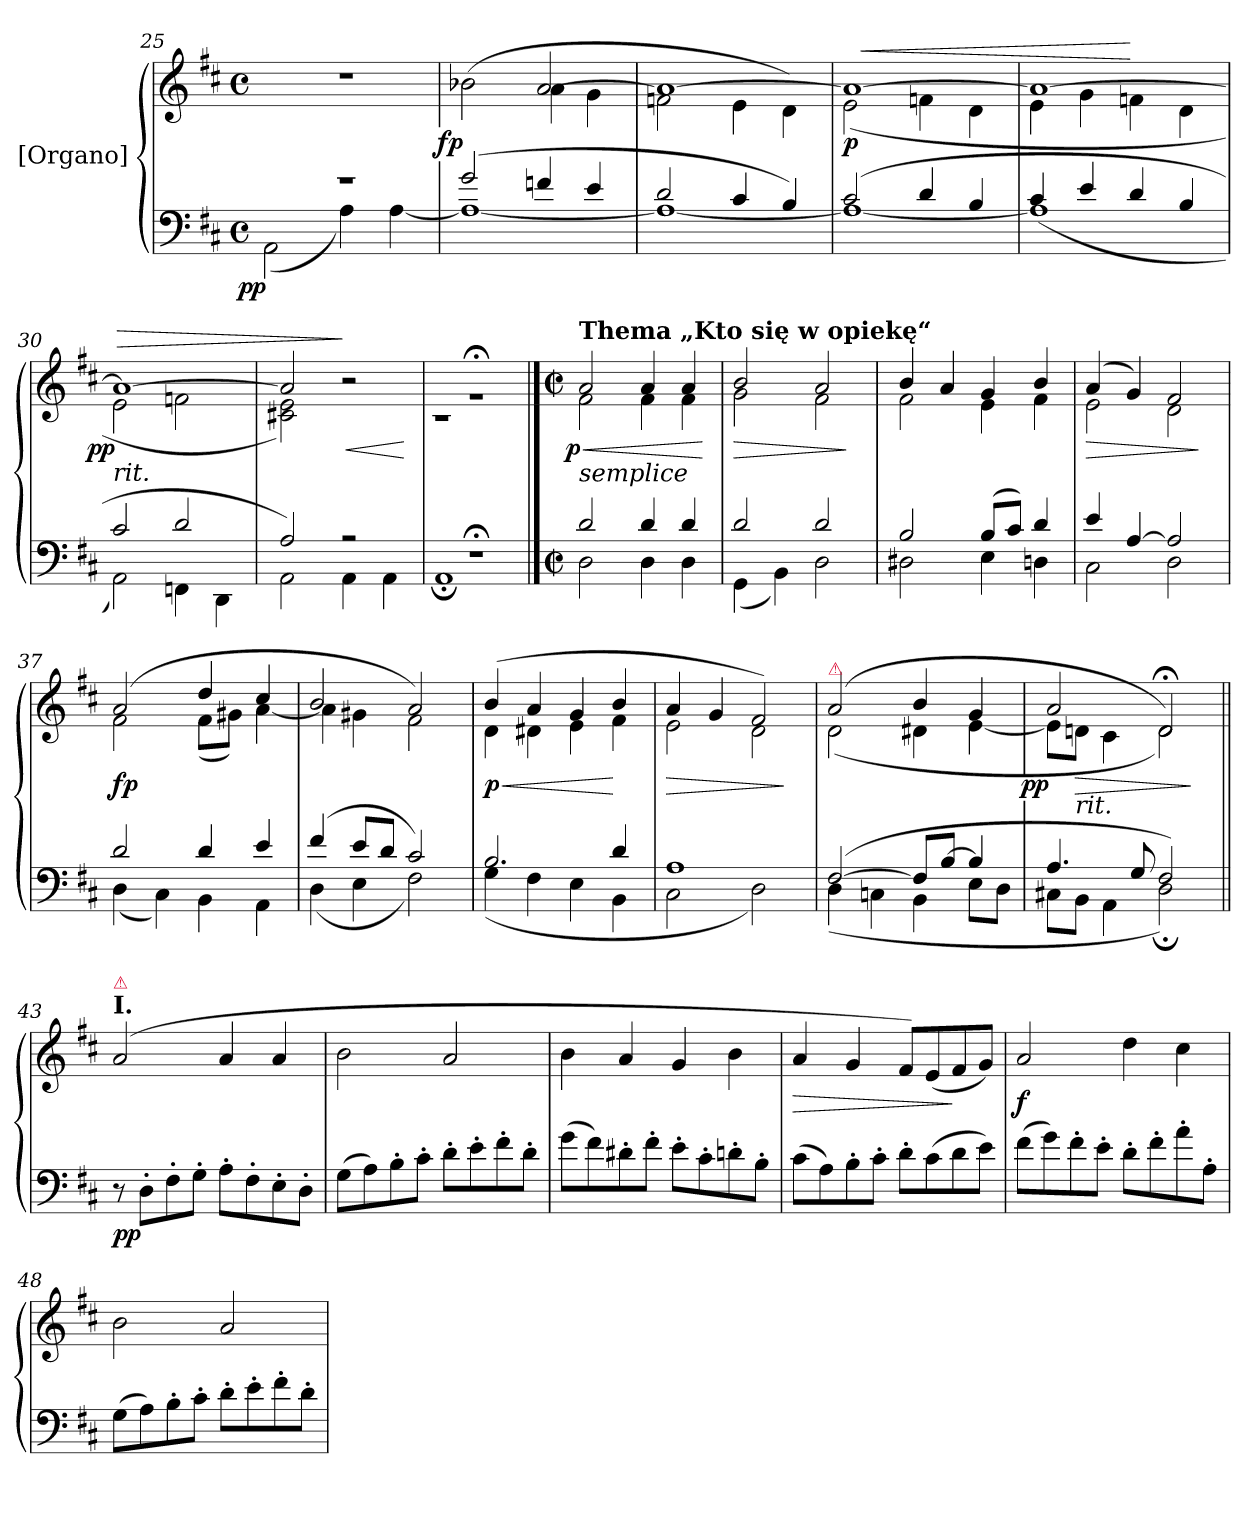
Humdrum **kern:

**kern	**dynam	**kern	**dynam
*part2	*part2	*part1	*part1
*staff2	*staff2	*staff1	*staff1
*I"[Organo]	*	*	*
*clefF4	*	*clefG2	*
*k[f#c#]	*	*k[f#c#]	*
*M4/4	*	*M4/4	*
*met(c)	*	*met(c)	*
=25	=25	=25	=25
*^	*	*	*
!	!	!LO:DY:b:rj	!	!
1rg	(>2AA\	pp	1r	.
.	4A\)	.	.	.
.	[4A\	.	.	.
=26	=26	=26	=26	=26
*	*	*	*^	*
!	!	!	!	!	!LO:DY:rj
(2g/	1A\_	.	2ryy	(<2b-X\	fp
4fn/	.	.	[2a/	4a\	.
4e/	.	.	.	4g\	.
=27	=27	=27	=27	=27	=27
2d/	1A\_	.	1a/_	2fn\	.
4c#/	.	.	.	4e\	.
4B/)	.	.	.	4d\)	.
=28	=28	=28	=28	=28	=28
!	!	!	!	!	!LO:HP:a
(2c#/	1A\_	.	1a/_	(2e\	< p
4d/	.	.	.	4fn\	.
4B/	.	.	.	4d\	.
=29	=29	=29	=29	=29	=29
4c#/	(1A\]	.	1a/_	4e\	.
4e/	.	.	.	4g\	.
4d/	.	.	.	4fn\	[
4B/	.	.	.	4d\	.
=30	=30	=30	=30	=30	=30
!	!	!	!LO:TX:b:i:t=rit.	!	!
!	!	!	!	!	!LO:HP:a
!	!	!	!	!	!LO:DY:n=1:rj
2c#/	2AA\)	.	1a/_	2e\	> pp
2d/	4FFn\	.	.	2fn\	.
.	4DD\	.	.	.	.
=31	=31	=31	=31	=31	=31
2A/)	2AA\	.	2a/]	2c#X\ 2e\)	.
!	!	!	!	!	!LO:HP:n=1:b
2r	4AA\	.	2r	2ryy	] <
.	4AA\	.	.	.	.
*v	*v	*	*	*	*
*	*	*v	*v	*
.	.	.	[
=32	=32	=32	=32
*^	*	*^	*
!	!	!	!	!	!LO:HP:b
1r;<	1AA;<\	.	1r;<g	1r	>
*v	*v	*	*	*	*
*	*	*v	*v	*
.	.	.	]
==33	==33	==33	==33
*M2/2	*	*M2/2	*
*met(c|)	*	*met(c|)	*
*^	*	*^	*
!	!	!	!LO:TX:b:i:t=semplice	!	!
!	!	!	!LO:TX:a:B:t=Thema „Kto się w opiekę“	!	!
!	!	!	!	!	!LO:HP:b
!	!	!	!	!	!LO:DY:n=1:rj
2d/	2D\	.	2a/	2f#\	< p
4d/	4D\	.	4a/	4f#\	.
4d/	4D\	.	4a/	4f#\	.
*v	*v	*	*	*	*
*	*	*v	*v	*
.	.	.	[
=34	=34	=34	=34
*^	*	*^	*
!	!	!	!	!	!LO:HP:b
2d/	(4GG\	.	2b/	2g\	>
.	4BB\)	.	.	.	.
2d/	2D\	.	2a/	2f#\	.
*v	*v	*	*	*	*
*	*	*v	*v	*
.	.	.	]
=35	=35	=35	=35
*^	*	*^	*
2B/	2D#X\	.	4b/	2f#\	.
.	.	.	4a/	.	.
(8B/L	4E\	.	4g/	4e\	.
8c#/J)	.	.	.	.	.
4d/	4Dn\	.	4b/	4f#\	.
=36	=36	=36	=36	=36	=36
!	!	!	!	!	!LO:HP:b
4e/	2C#\	.	(4a/	2e\	>
[4A/	.	.	4g/)	.	.
2A/]	2D\	.	2f#/	2d\	.
*v	*v	*	*	*	*
*	*	*v	*v	*
.	.	.	]
=37	=37	=37	=37
*^	*	*^	*
2d/	(4D\	.	(2a/	2f#\	fp
.	4C#\)	.	.	.	.
4d/	4BB\	.	4dd/	(8f#\L	.
.	.	.	.	8g#X\J)	.
4e/	4AA\	.	4cc#/	[4a\	.
=38	=38	=38	=38	=38	=38
(4f#/	(4D\	.	2b/	4a\]	.
8e/L	4E\	.	.	4g#X\	.
8d/J	.	.	.	.	.
2c#/)	2F#\)	.	2a/)	2f#\	.
=39	=39	=39	=39	=39	=39
!	!	!	!	!	!LO:HP:b
2.B/	(4G\	.	(4b/	4d\	< p
.	4F#\	.	4a/	4d#X\	.
.	4E\	.	4g/	4e\	.
4d/	4BB\	.	4b/	4f#\	[
=40	=40	=40	=40	=40	=40
!	!	!	!	!	!LO:HP:b
1A/	2C#\	.	4a/	2e\	>
.	.	.	4g/	.	.
.	2D\)	.	2f#/)	2d\	.
*v	*v	*	*	*	*
*	*	*v	*v	*
.	.	.	]
=41	=41	=41	=41
*^	*	*^	*
!	!	!	!LO:TX:a:color=crimson:t=⚠	!	!
([2F#/	(4D\	.	(2a/	(2d\	.
.	4Cn\	.	.	.	.
8F#/L]	4BB\	.	4b/	4d#X\	.
[8B/J	.	.	.	.	.
4B/]	8E\L	.	4g/	[4e\	.
.	8D\J	.	.	.	.
=42	=42	=42	=42	=42	=42
!	!	!	!	!	!LO:DY:rj
4.A/	8C#X\L	.	2a/	8e\L]	pp
!	!	!	!	!LO:TX:b:i:t=rit.	!
!	!	!	!	!	!LO:HP:b
.	8BB\J	.	.	8dn\J	>
.	4AA\	.	.	4c#\	.
8G/	.	.	.	.	.
2F#/)	2D;<\)	.	2d;</)	2d\)	.
*v	*v	*	*	*	*
*	*	*v	*v	*
.	.	.	]
=43||	=43||	=43||	=43||
!	!	!LO:TX:a:B:t=I.	!
!	!	!LO:TX:a:color=crimson:t=⚠	!
!	!LO:DY:b	!	!
8r	pp	(2a/	.
8D'\L	.	.	.
8F#'\	.	.	.
8G'\J	.	.	.
8A'\L	.	4a/	.
8F#'\	.	.	.
8E'\	.	4a/	.
8D'\J	.	.	.
=44	=44	=44	=44
(8G\L	.	2b\	.
8A\)	.	.	.
8B'\	.	.	.
8c#'\J	.	.	.
8d'\L	.	2a/	.
8e'\	.	.	.
8f#'\	.	.	.
8d'\J	.	.	.
=45	=45	=45	=45
(8g\L	.	4b\	.
8f#\)	.	.	.
8d#X'\	.	4a/	.
8f#'\J	.	.	.
8e'\L	.	4g/	.
8c#'\	.	.	.
8dn'\	.	4b\	.
8B'\J	.	.	.
=46	=46	=46	=46
!	!	!	!LO:HP:b
(8c#\L	.	4a/	>
8A\)	.	.	.
8B'\	.	4g/	.
8c#'\J	.	.	.
8d'\L	.	8f#/L)	.
(8c#\	.	(>8e/	.
8d\	.	8f#/	]
8e\J)	.	8g/J)	.
=47	=47	=47	=47
(8f#\L	.	2a/	f
8g\)	.	.	.
8f#'\	.	.	.
8e'\J	.	.	.
8d'\L	.	4dd\	.
8f#'\	.	.	.
8a'\	.	4cc#\	.
8A'\J	.	.	.
=48	=48	=48	=48
(8G\L	.	2b\	.
8A\)	.	.	.
8B'\	.	.	.
8c#'\J	.	.	.
8d'\L	.	2a/	.
8e'\	.	.	.
8f#'\	.	.	.
8d'\J	.	.	.
=	=	=	=
*-	*-	*-	*-
